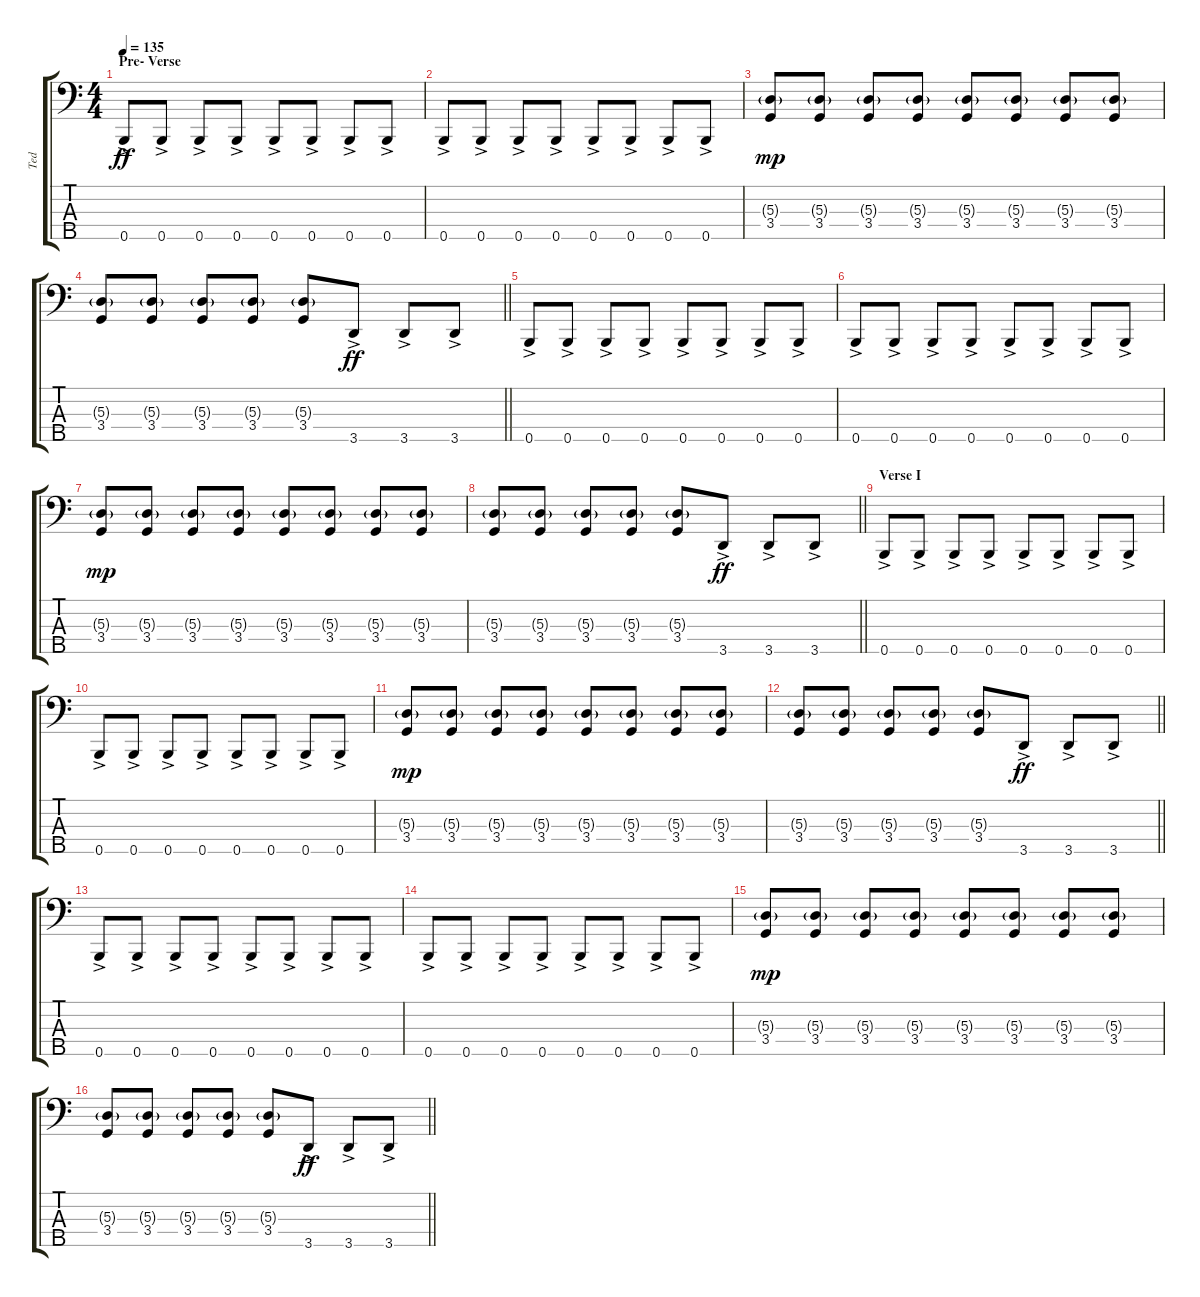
\track ("Ted" "Ted") {instrument electricbassfinger}
\staff {score tabs}
\tuning (G2 D2 A1 E1 B0) {hide}
\ts (4 4)
\section ("" "Pre- Verse")
\tempo 135
\clef f4
\ks c
0.5{ac}.8{dy ff} 0.5{ac}.8 0.5{ac}.8 0.5{ac}.8 0.5{ac}.8 0.5{ac}.8 0.5{ac}.8 0.5{ac}.8 |
0.5{ac}.8 0.5{ac}.8 0.5{ac}.8 0.5{ac}.8 0.5{ac}.8 0.5{ac}.8 0.5{ac}.8 0.5{ac}.8 |
(5.3{g} 3.4).8{dy mp} (5.3{g} 3.4).8 (5.3{g} 3.4).8 (5.3{g} 3.4).8 (5.3{g} 3.4).8 (5.3{g} 3.4).8 (5.3{g} 3.4).8 (5.3{g} 3.4).8 |
\barLineRight lightlight
(5.3{g} 3.4).8 (5.3{g} 3.4).8 (5.3{g} 3.4).8 (5.3{g} 3.4).8 (5.3{g} 3.4).8 3.5{ac}.8{dy ff} 3.5{ac}.8 3.5{ac}.8 |
\section ("" "")
0.5{ac}.8 0.5{ac}.8 0.5{ac}.8 0.5{ac}.8 0.5{ac}.8 0.5{ac}.8 0.5{ac}.8 0.5{ac}.8 |
0.5{ac}.8 0.5{ac}.8 0.5{ac}.8 0.5{ac}.8 0.5{ac}.8 0.5{ac}.8 0.5{ac}.8 0.5{ac}.8 |
(5.3{g} 3.4).8{dy mp} (5.3{g} 3.4).8 (5.3{g} 3.4).8 (5.3{g} 3.4).8 (5.3{g} 3.4).8 (5.3{g} 3.4).8 (5.3{g} 3.4).8 (5.3{g} 3.4).8 |
\barLineRight lightlight
(5.3{g} 3.4).8 (5.3{g} 3.4).8 (5.3{g} 3.4).8 (5.3{g} 3.4).8 (5.3{g} 3.4).8 3.5{ac}.8{dy ff} 3.5{ac}.8 3.5{ac}.8 |
\section ("" "Verse I")
0.5{ac}.8 0.5{ac}.8 0.5{ac}.8 0.5{ac}.8 0.5{ac}.8 0.5{ac}.8 0.5{ac}.8 0.5{ac}.8 |
0.5{ac}.8 0.5{ac}.8 0.5{ac}.8 0.5{ac}.8 0.5{ac}.8 0.5{ac}.8 0.5{ac}.8 0.5{ac}.8 |
(5.3{g} 3.4).8{dy mp} (5.3{g} 3.4).8 (5.3{g} 3.4).8 (5.3{g} 3.4).8 (5.3{g} 3.4).8 (5.3{g} 3.4).8 (5.3{g} 3.4).8 (5.3{g} 3.4).8 |
\barLineRight lightlight
(5.3{g} 3.4).8 (5.3{g} 3.4).8 (5.3{g} 3.4).8 (5.3{g} 3.4).8 (5.3{g} 3.4).8 3.5{ac}.8{dy ff} 3.5{ac}.8 3.5{ac}.8 |
\section ("" "")
0.5{ac}.8 0.5{ac}.8 0.5{ac}.8 0.5{ac}.8 0.5{ac}.8 0.5{ac}.8 0.5{ac}.8 0.5{ac}.8 |
0.5{ac}.8 0.5{ac}.8 0.5{ac}.8 0.5{ac}.8 0.5{ac}.8 0.5{ac}.8 0.5{ac}.8 0.5{ac}.8 |
(5.3{g} 3.4).8{dy mp} (5.3{g} 3.4).8 (5.3{g} 3.4).8 (5.3{g} 3.4).8 (5.3{g} 3.4).8 (5.3{g} 3.4).8 (5.3{g} 3.4).8 (5.3{g} 3.4).8 |
\barLineRight lightlight
(5.3{g} 3.4).8 (5.3{g} 3.4).8 (5.3{g} 3.4).8 (5.3{g} 3.4).8 (5.3{g} 3.4).8 3.5{ac}.8{dy ff} 3.5{ac}.8 3.5{ac}.8
